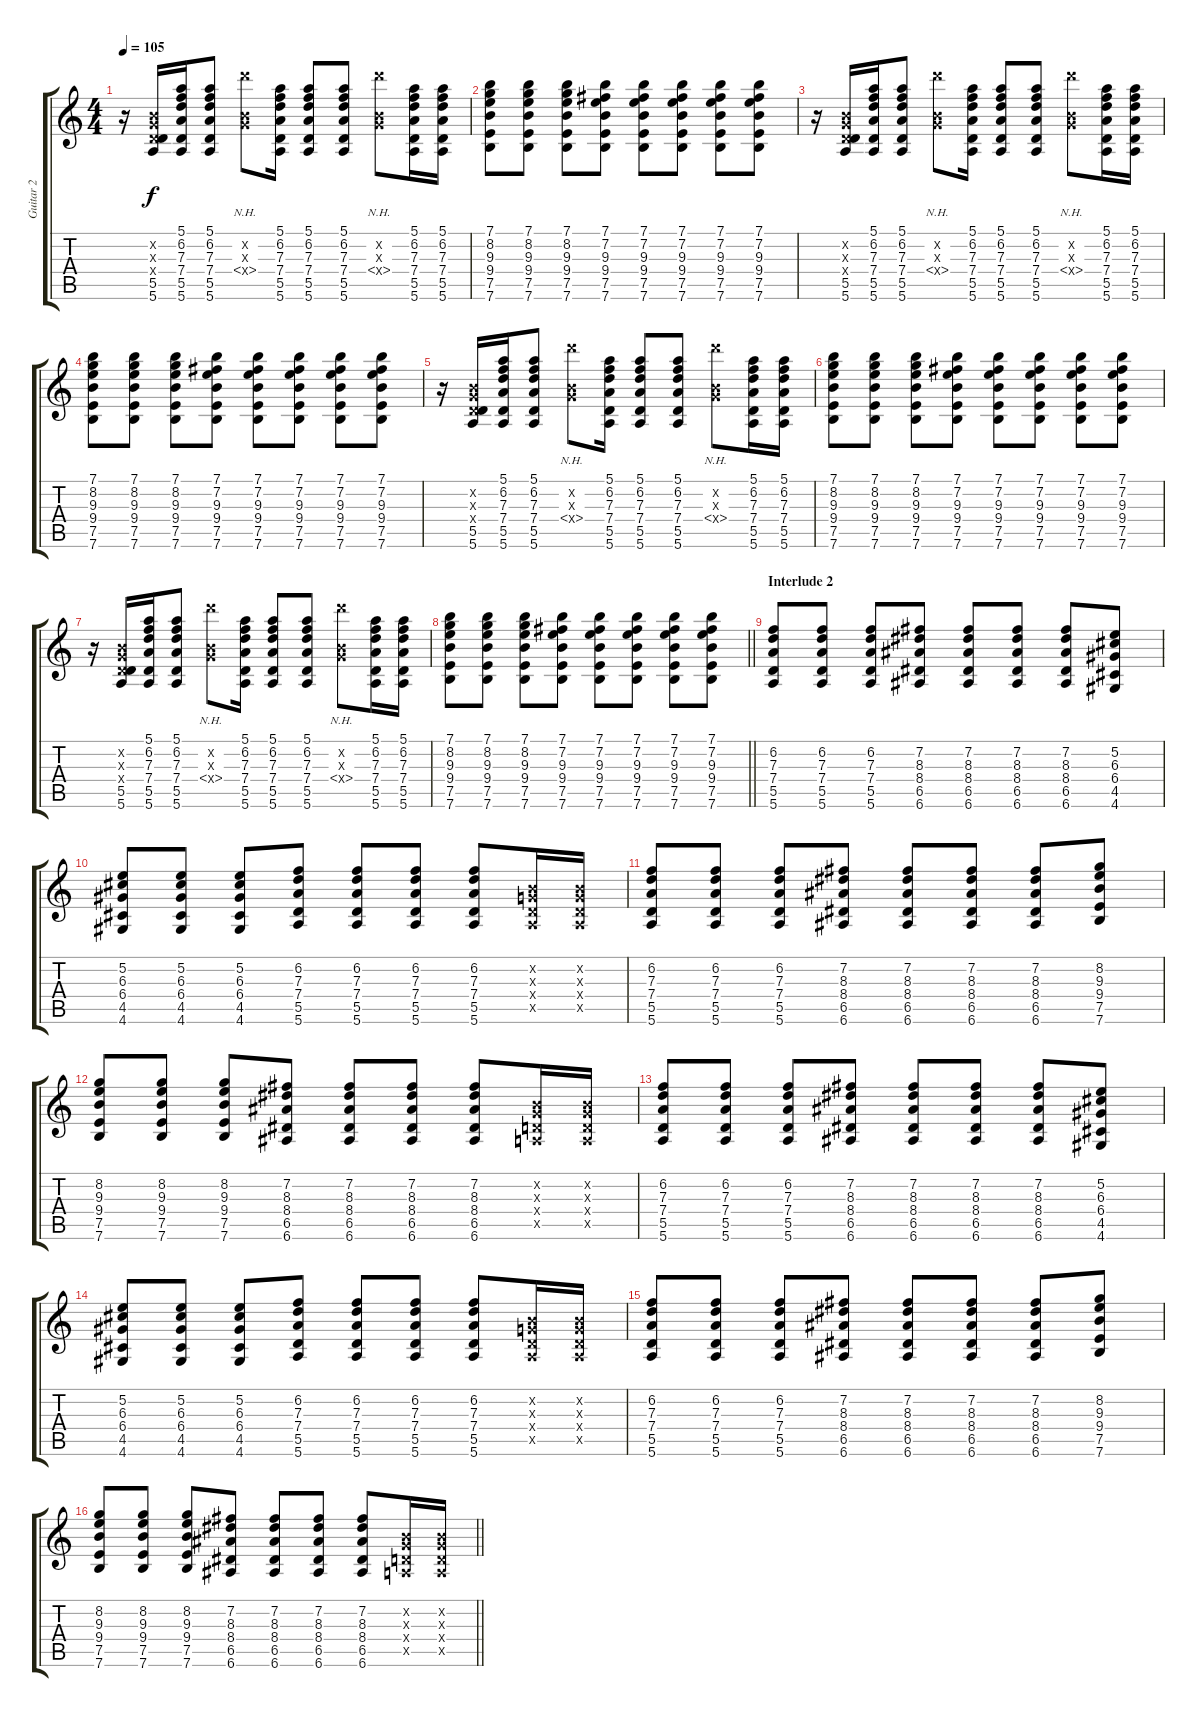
\track ("Guitar 2" "Guitar 2") {instrument distortionguitar}
\staff {score tabs}
\tuning (E4 B3 G3 D3 A2 E2) {hide}
\ts (4 4)
\tempo 105
\clef g2
\ks c
r.16{dy f} (0.2{x} 0.3{x} 0.4{x} 5.5 5.6).16 (5.1 6.2 7.3 7.4 5.5 5.6).16 (5.1 6.2 7.3 7.4 5.5 5.6).8 (0.2{x} 0.3{x} 5.4{nh x}).8 (5.1 6.2 7.3 7.4 5.5 5.6).16 (5.1 6.2 7.3 7.4 5.5 5.6).8 (5.1 6.2 7.3 7.4 5.5 5.6).8 (0.2{x} 0.3{x} 5.4{nh x}).8 (5.1 6.2 7.3 7.4 5.5 5.6).16 (5.1 6.2 7.3 7.4 5.5 5.6).16 |
(7.1 8.2 9.3 9.4 7.5 7.6).8 (7.1 8.2 9.3 9.4 7.5 7.6).8 (7.1 8.2 9.3 9.4 7.5 7.6).8 (7.1 7.2 9.3 9.4 7.5 7.6).8 (7.1 7.2 9.3 9.4 7.5 7.6).8 (7.1 7.2 9.3 9.4 7.5 7.6).8 (7.1 7.2 9.3 9.4 7.5 7.6).8 (7.1 7.2 9.3 9.4 7.5 7.6).8 |
r.16 (0.2{x} 0.3{x} 0.4{x} 5.5 5.6).16 (5.1 6.2 7.3 7.4 5.5 5.6).16 (5.1 6.2 7.3 7.4 5.5 5.6).8 (0.2{x} 0.3{x} 5.4{nh x}).8 (5.1 6.2 7.3 7.4 5.5 5.6).16 (5.1 6.2 7.3 7.4 5.5 5.6).8 (5.1 6.2 7.3 7.4 5.5 5.6).8 (0.2{x} 0.3{x} 5.4{nh x}).8 (5.1 6.2 7.3 7.4 5.5 5.6).16 (5.1 6.2 7.3 7.4 5.5 5.6).16 |
(7.1 8.2 9.3 9.4 7.5 7.6).8 (7.1 8.2 9.3 9.4 7.5 7.6).8 (7.1 8.2 9.3 9.4 7.5 7.6).8 (7.1 7.2 9.3 9.4 7.5 7.6).8 (7.1 7.2 9.3 9.4 7.5 7.6).8 (7.1 7.2 9.3 9.4 7.5 7.6).8 (7.1 7.2 9.3 9.4 7.5 7.6).8 (7.1 7.2 9.3 9.4 7.5 7.6).8 |
r.16 (0.2{x} 0.3{x} 0.4{x} 5.5 5.6).16 (5.1 6.2 7.3 7.4 5.5 5.6).16 (5.1 6.2 7.3 7.4 5.5 5.6).8 (0.2{x} 0.3{x} 5.4{nh x}).8 (5.1 6.2 7.3 7.4 5.5 5.6).16 (5.1 6.2 7.3 7.4 5.5 5.6).8 (5.1 6.2 7.3 7.4 5.5 5.6).8 (0.2{x} 0.3{x} 5.4{nh x}).8 (5.1 6.2 7.3 7.4 5.5 5.6).16 (5.1 6.2 7.3 7.4 5.5 5.6).16 |
(7.1 8.2 9.3 9.4 7.5 7.6).8 (7.1 8.2 9.3 9.4 7.5 7.6).8 (7.1 8.2 9.3 9.4 7.5 7.6).8 (7.1 7.2 9.3 9.4 7.5 7.6).8 (7.1 7.2 9.3 9.4 7.5 7.6).8 (7.1 7.2 9.3 9.4 7.5 7.6).8 (7.1 7.2 9.3 9.4 7.5 7.6).8 (7.1 7.2 9.3 9.4 7.5 7.6).8 |
r.16 (0.2{x} 0.3{x} 0.4{x} 5.5 5.6).16 (5.1 6.2 7.3 7.4 5.5 5.6).16 (5.1 6.2 7.3 7.4 5.5 5.6).8 (0.2{x} 0.3{x} 5.4{nh x}).8 (5.1 6.2 7.3 7.4 5.5 5.6).16 (5.1 6.2 7.3 7.4 5.5 5.6).8 (5.1 6.2 7.3 7.4 5.5 5.6).8 (0.2{x} 0.3{x} 5.4{nh x}).8 (5.1 6.2 7.3 7.4 5.5 5.6).16 (5.1 6.2 7.3 7.4 5.5 5.6).16 |
\barLineRight lightlight
(7.1 8.2 9.3 9.4 7.5 7.6).8 (7.1 8.2 9.3 9.4 7.5 7.6).8 (7.1 8.2 9.3 9.4 7.5 7.6).8 (7.1 7.2 9.3 9.4 7.5 7.6).8 (7.1 7.2 9.3 9.4 7.5 7.6).8 (7.1 7.2 9.3 9.4 7.5 7.6).8 (7.1 7.2 9.3 9.4 7.5 7.6).8 (7.1 7.2 9.3 9.4 7.5 7.6).8 |
\section ("" "Interlude 2")
(6.2 7.3 7.4 5.5 5.6).8 (6.2 7.3 7.4 5.5 5.6).8 (6.2 7.3 7.4 5.5 5.6).8 (7.2 8.3 8.4 6.5 6.6).8 (7.2 8.3 8.4 6.5 6.6).8 (7.2 8.3 8.4 6.5 6.6).8 (7.2 8.3 8.4 6.5 6.6).8 (5.2 6.3 6.4 4.5 4.6).8 |
(5.2 6.3 6.4 4.5 4.6).8 (5.2 6.3 6.4 4.5 4.6).8 (5.2 6.3 6.4 4.5 4.6).8 (6.2 7.3 7.4 5.5 5.6).8 (6.2 7.3 7.4 5.5 5.6).8 (6.2 7.3 7.4 5.5 5.6).8 (6.2 7.3 7.4 5.5 5.6).8 (0.2{x} 0.3{x} 0.4{x} 0.5{x}).16 (0.2{x} 0.3{x} 0.4{x} 0.5{x}).16 |
(6.2 7.3 7.4 5.5 5.6).8 (6.2 7.3 7.4 5.5 5.6).8 (6.2 7.3 7.4 5.5 5.6).8 (7.2 8.3 8.4 6.5 6.6).8 (7.2 8.3 8.4 6.5 6.6).8 (7.2 8.3 8.4 6.5 6.6).8 (7.2 8.3 8.4 6.5 6.6).8 (8.2 9.3 9.4 7.5 7.6).8 |
(8.2 9.3 9.4 7.5 7.6).8 (8.2 9.3 9.4 7.5 7.6).8 (8.2 9.3 9.4 7.5 7.6).8 (7.2 8.3 8.4 6.5 6.6).8 (7.2 8.3 8.4 6.5 6.6).8 (7.2 8.3 8.4 6.5 6.6).8 (7.2 8.3 8.4 6.5 6.6).8 (0.2{x} 0.3{x} 0.4{x} 0.5{x}).16 (0.2{x} 0.3{x} 0.4{x} 0.5{x}).16 |
(6.2 7.3 7.4 5.5 5.6).8 (6.2 7.3 7.4 5.5 5.6).8 (6.2 7.3 7.4 5.5 5.6).8 (7.2 8.3 8.4 6.5 6.6).8 (7.2 8.3 8.4 6.5 6.6).8 (7.2 8.3 8.4 6.5 6.6).8 (7.2 8.3 8.4 6.5 6.6).8 (5.2 6.3 6.4 4.5 4.6).8 |
(5.2 6.3 6.4 4.5 4.6).8 (5.2 6.3 6.4 4.5 4.6).8 (5.2 6.3 6.4 4.5 4.6).8 (6.2 7.3 7.4 5.5 5.6).8 (6.2 7.3 7.4 5.5 5.6).8 (6.2 7.3 7.4 5.5 5.6).8 (6.2 7.3 7.4 5.5 5.6).8 (0.2{x} 0.3{x} 0.4{x} 0.5{x}).16 (0.2{x} 0.3{x} 0.4{x} 0.5{x}).16 |
(6.2 7.3 7.4 5.5 5.6).8 (6.2 7.3 7.4 5.5 5.6).8 (6.2 7.3 7.4 5.5 5.6).8 (7.2 8.3 8.4 6.5 6.6).8 (7.2 8.3 8.4 6.5 6.6).8 (7.2 8.3 8.4 6.5 6.6).8 (7.2 8.3 8.4 6.5 6.6).8 (8.2 9.3 9.4 7.5 7.6).8 |
\barLineRight lightlight
(8.2 9.3 9.4 7.5 7.6).8 (8.2 9.3 9.4 7.5 7.6).8 (8.2 9.3 9.4 7.5 7.6).8 (7.2 8.3 8.4 6.5 6.6).8 (7.2 8.3 8.4 6.5 6.6).8 (7.2 8.3 8.4 6.5 6.6).8 (7.2 8.3 8.4 6.5 6.6).8 (0.2{x} 0.3{x} 0.4{x} 0.5{x}).16 (0.2{x} 0.3{x} 0.4{x} 0.5{x}).16
